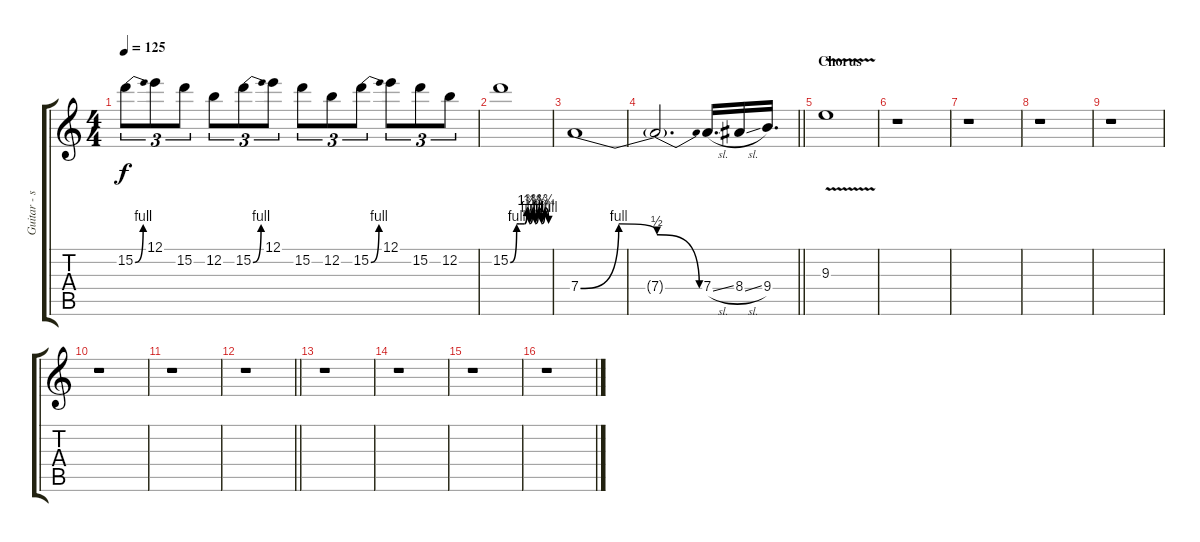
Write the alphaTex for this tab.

\track ("Guitar - solo" "Guitar - s") {instrument distortionguitar}
\staff {score tabs}
\tuning (E4 B3 G3 D3 A2 E2) {hide}
\ts (4 4)
\tempo 125
\clef g2
\ks c
15.2{be (bend 0 0 60 4)}.8{tu (3 2) dy f} 12.1.8{tu (3 2)} 15.2.8{tu (3 2)} 12.2.8{tu (3 2)} 15.2{be (bend 0 0 60 4)}.8{tu (3 2)} 12.1.8{tu (3 2)} 15.2.8{tu (3 2)} 12.2.8{tu (3 2)} 15.2{be (bend 0 0 60 4)}.8{tu (3 2)} 12.1.8{tu (3 2)} 15.2.8{tu (3 2)} 12.2.8{tu (3 2)} |
15.2{be (custom 0 0 10 4 15 4 22 4 26 7 30 4 35 7 39 4 44 7 49 4 54 7 60 4)}.1 |
7.4{be (bendrelease 0 0 6 4 6 4 60 2)}.1 |
\barLineRight lightlight
7.4{be (release 0 2 60 0) t}.2{d} 7.4{sl}.16{d} 8.4{sl}.16 9.4.16{d} |
\section ("" "Chorus")
9.3{v}.1 |
r.1 |
r.1 |
r.1 |
r.1 |
r.1 |
r.1 |
\barLineRight lightlight
r.1 |
r.1 |
r.1 |
r.1 |
r.1
